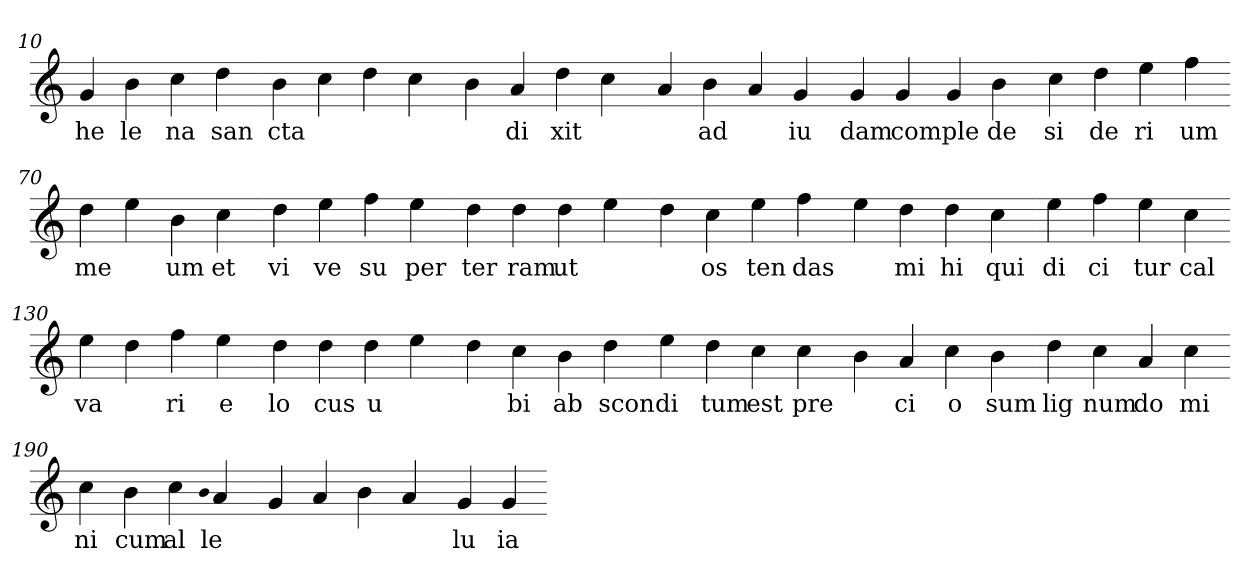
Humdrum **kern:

**kern	**text
*part1	*part1
*staff1	*staff1
*clefG2	*
=10.	=10.
4g	he
4b	le
4cc	na
4dd	san
=20.-	=20.-
4b	cta
4cc	.
4dd	.
4cc	.
=30.-	=30.-
4b	.
4a	di
4dd	xit
4cc	.
=40.-	=40.-
4a	.
4b	ad
4a	.
4g	iu
=50.-	=50.-
4g	dam
4g	com
4g	ple
4b	de
=60.-	=60.-
4cc	si
4dd	de
4ee	ri
4ff	um
=70.-	=70.-
4dd	me
4ee	.
4b	um
4cc	et
=80.-	=80.-
4dd	vi
4ee	ve
4ff	su
4ee	per
=90.-	=90.-
4dd	ter
4dd	ram
4dd	ut
4ee	.
=100.-	=100.-
4dd	.
4cc	os
4ee	ten
4ff	das
=110.-	=110.-
4ee	.
4dd	mi
4dd	hi
4cc	qui
=120.-	=120.-
4ee	di
4ff	ci
4ee	tur
4cc	cal
=130.-	=130.-
4ee	va
4dd	.
4ff	ri
4ee	e
=140.-	=140.-
4dd	lo
4dd	cus
4dd	u
4ee	.
=150.-	=150.-
4dd	.
4cc	bi
4b	ab
4dd	scon
=160.-	=160.-
4ee	di
4dd	tum
4cc	est
4cc	pre
=170.-	=170.-
4b	.
4a	ci
4cc	o
4b	sum
=180.-	=180.-
4dd	lig
4cc	num
4a	do
4cc	mi
=190.-	=190.-
4cc	ni
4b	cum
4cc	al
qqb	.
4a	le
=200.-	=200.-
4g	.
4a	.
4b	.
4a	.
=210.-	=210.-
4g	lu
4g	ia
=-	=-
*-	*-
